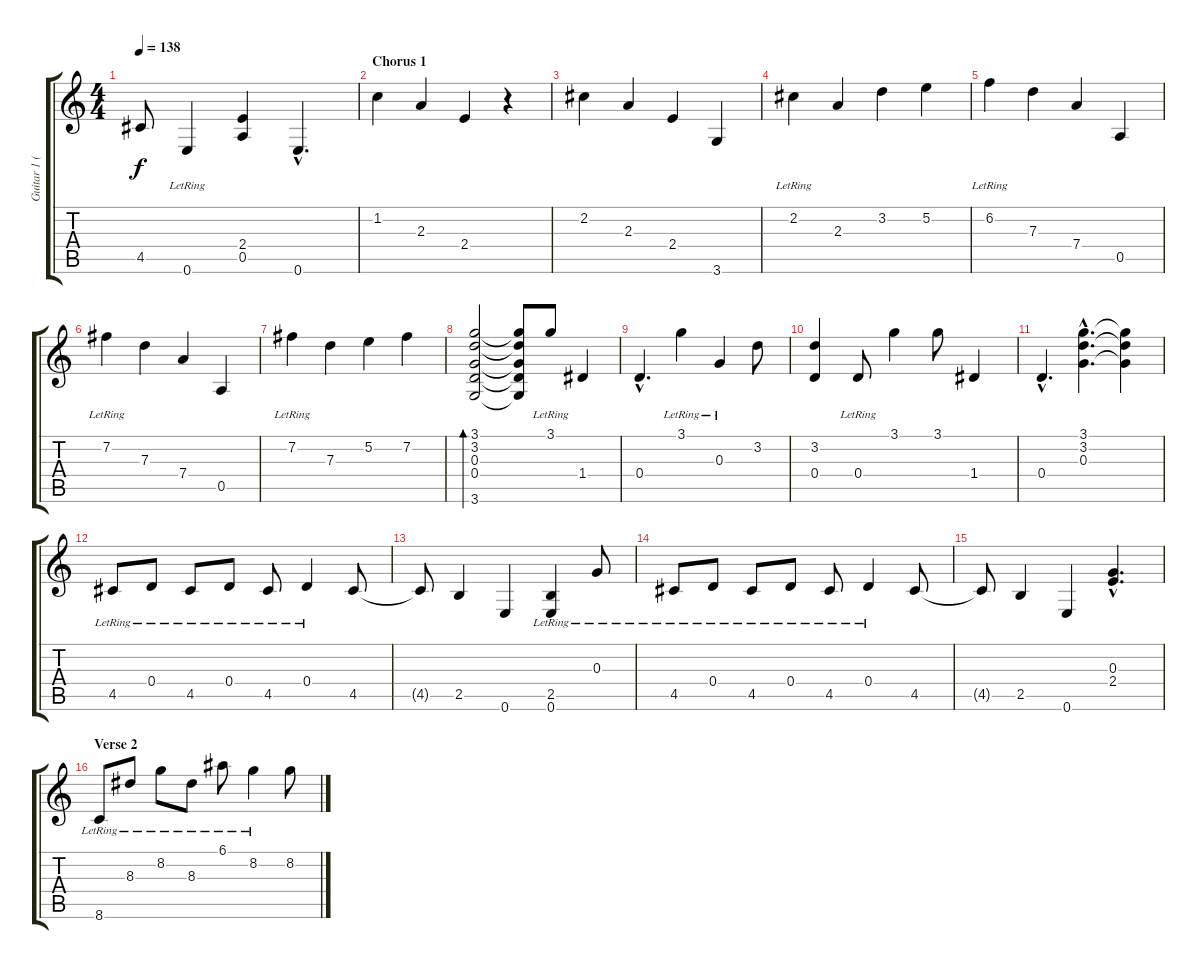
\track ("Guitar 1 (Lead)" "Guitar 1 (") {instrument electricguitarclean}
\staff {score tabs}
\tuning (E4 B3 G3 D3 A2 E2) {hide}
\ts (4 4)
\tempo 138
\clef g2
\ks c
4.5{t}.8{dy f} 0.6{lr}.4 (2.4 0.5).4 0.6{hac}.4{d} |
\section ("" "Chorus 1")
1.2.4 2.3.4 2.4.4 r.4 |
2.2.4 2.3.4 2.4.4 3.6.4 |
2.2{lr}.4 2.3.4 3.2.4 5.2.4 |
6.2{lr}.4 7.3.4 7.4.4 0.5.4 |
7.2{lr}.4 7.3.4 7.4.4 0.5.4 |
7.2{lr}.4 7.3.4 5.2.4 7.2.4 |
(3.1 3.2 0.3 0.4 3.6).2{bd 240} (3.1{t} 3.2{t} 0.3{t} 0.4{t} 3.6{t}).8 3.1{lr}.8 1.4.4 |
0.4{hac}.4{d} 3.1{lr}.4 0.3{lr}.4 3.2.8 |
(3.2 0.4).4 0.4{lr}.8 3.1.4 3.1.8 1.4.4 |
0.4{hac}.4{d} (3.1{hac} 3.2{hac} 0.3{hac}).4{d} (3.1{t} 3.2{t} 0.3{t}).4 |
4.5{lr}.8 0.4{lr}.8 4.5{lr}.8 0.4{lr}.8 4.5{lr}.8 0.4{lr}.4 4.5.8 |
4.5{t}.8 2.5.4 0.6.4 (2.5{lr} 0.6{lr}).4 0.3{lr}.8 |
4.5{lr}.8 0.4{lr}.8 4.5{lr}.8 0.4{lr}.8 4.5{lr}.8 0.4{lr}.4 4.5.8 |
4.5{t}.8 2.5.4 0.6.4 (0.3{hac} 2.4{hac}).4{d} |
\section ("" "Verse 2")
8.6{lr}.8 8.3{lr}.8 8.2{lr}.8 8.3{lr}.8 6.1{lr}.8 8.2{lr}.4 8.2.8
